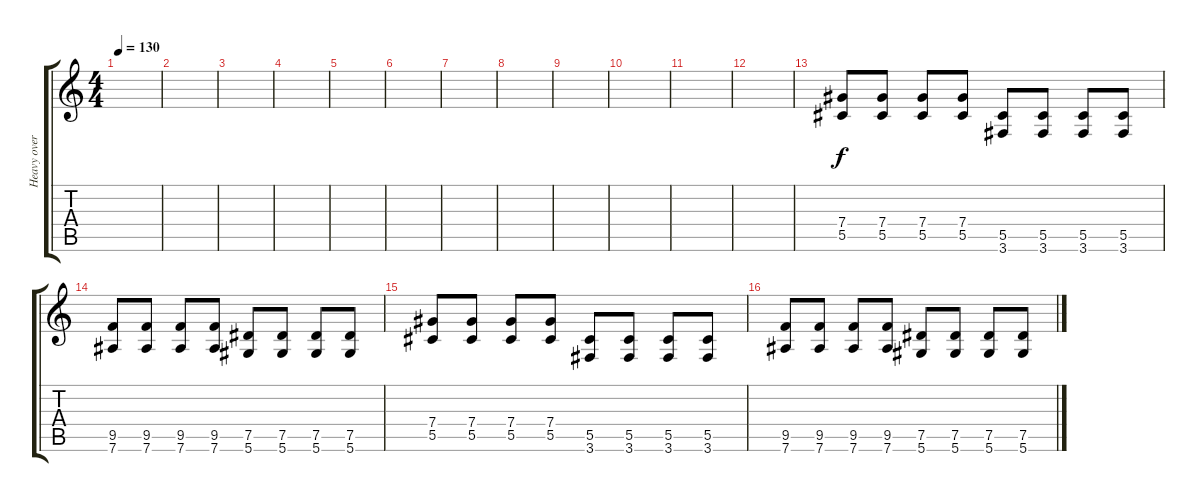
\track ("Heavy overdub" "Heavy over") {instrument distortionguitar}
\staff {score tabs}
\tuning (Eb4 Bb3 Gb3 Db3 Ab2 Eb2) {hide}
\ts (4 4)
\tempo 130
\clef g2
\ks c
|
|
|
|
|
|
|
|
|
|
|
|
(7.4 5.5).8 (7.4 5.5).8 (7.4 5.5).8 (7.4 5.5).8 (5.5 3.6).8 (5.5 3.6).8 (5.5 3.6).8 (5.5 3.6).8 |
(9.5 7.6).8 (9.5 7.6).8 (9.5 7.6).8 (9.5 7.6).8 (7.5 5.6).8 (7.5 5.6).8 (7.5 5.6).8 (7.5 5.6).8 |
(7.4 5.5).8 (7.4 5.5).8 (7.4 5.5).8 (7.4 5.5).8 (5.5 3.6).8 (5.5 3.6).8 (5.5 3.6).8 (5.5 3.6).8 |
(9.5 7.6).8 (9.5 7.6).8 (9.5 7.6).8 (9.5 7.6).8 (7.5 5.6).8 (7.5 5.6).8 (7.5 5.6).8 (7.5 5.6).8
